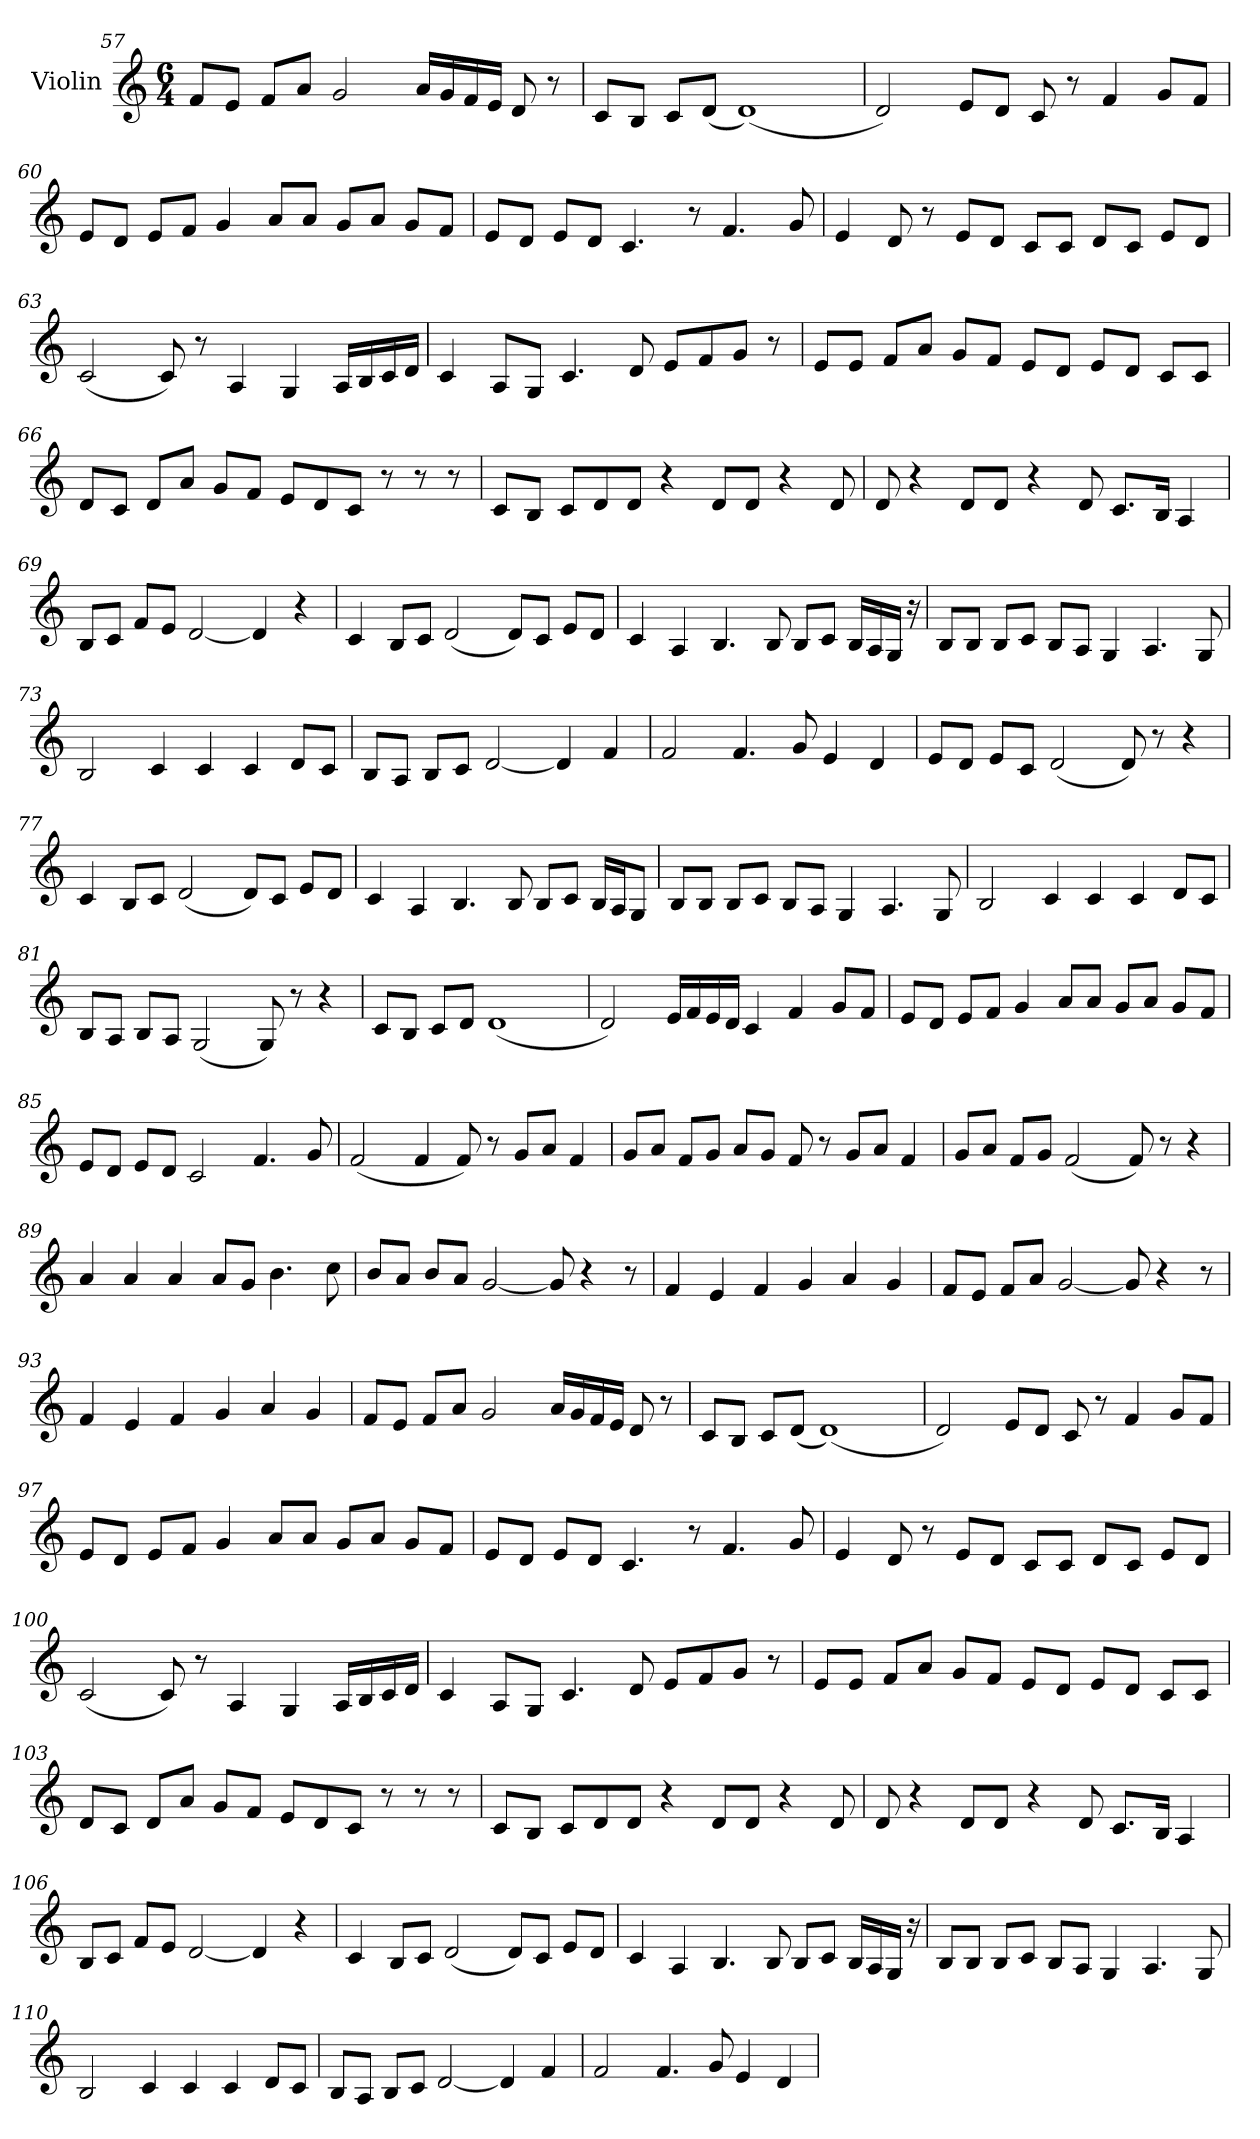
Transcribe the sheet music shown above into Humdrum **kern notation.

**kern
*part1
*staff1
*I"Violin
*clefG2
*k[]
*C:
*M6/4
=57
8f/L
8e/J
8f/L
8a/J
2g/
16a/LL
16g/
16f/
16e/JJ
8d/
8r
!!LO:LB:g=z
=58
8c/L
8B/J
8c/L
(8d/J
(1d)
=59
2d/)
8e/L
8d/J
8c/
8r
4f/
8g/L
8f/J
=60
8e/L
8d/J
8e/L
8f/J
4g/
8a/L
8a/J
8g/L
8a/J
8g/L
8f/J
!!LO:LB:g=z
=61
8e/L
8d/J
8e/L
8d/J
4.c/
8r
4.f/
8g/
=62
4e/
8d/
8r
8e/L
8d/J
8c/L
8c/J
8d/L
8c/J
8e/L
8d/J
=63
(2c/
8c/)
8r
4A/
4G/
16A/LL
16B/
16c/
16d/JJ
!!LO:LB:g=z
=64
4c/
8A/L
8G/J
4.c/
8d/
8e/L
8f/
8g/J
8r
=65
8e/L
8e/J
8f/L
8a/J
8g/L
8f/J
8e/L
8d/J
8e/L
8d/J
8c/L
8c/J
=66
8d/L
8c/J
8d/L
8a/J
8g/L
8f/J
8e/L
8d/
8c/J
8r
8r
8r
!!LO:LB:g=z
=67
8c/L
8B/J
8c/L
8d/
8d/J
4r
8d/L
8d/J
4r
8d/
=68
8d/
4r
8d/L
8d/J
4r
8d/
8.c/L
16B/Jk
4A/
=69
8B/L
8c/J
8f/L
8e/J
[2d/
4d/]
4r
!!LO:LB:g=z
=70
4c/
8B/L
8c/J
(2d/
8d/L)
8c/J
8e/L
8d/J
!!LO:LB:g=z
=71
4c/
4A/
4.B/
8B/
8B/L
8c/J
16B/LL
16A/
16G/JJ
16r
!!LO:PB:g=z
=72
8B/L
8B/J
8B/L
8c/J
8B/L
8A/J
4G/
4.A/
8G/
!!LO:LB:g=z
=73
2B/
4c/
4c/
4c/
8d/L
8c/J
!!LO:LB:g=z
=74
8B/L
8A/J
8B/L
8c/J
[2d/
4d/]
4f/
!!LO:LB:g=z
=75
2f/
4.f/
8g/
4e/
4d/
!!LO:LB:g=z
=76
8e/L
8d/J
8e/L
8c/J
(2d/
8d/)
8r
4r
!!LO:LB:g=z
=77
4c/
8B/L
8c/J
(2d/
8d/L)
8c/J
8e/L
8d/J
!!LO:LB:g=z
=78
4c/
4A/
4.B/
8B/
8B/L
8c/J
16B/LL
16A/J
8G/J
!!LO:LB:g=z
=79
8B/L
8B/J
8B/L
8c/J
8B/L
8A/J
4G/
4.A/
8G/
!!LO:PB:g=z
=80
2B/
4c/
4c/
4c/
8d/L
8c/J
!!LO:LB:g=z
=81
8B/L
8A/J
8B/L
8A/J
(2G/
8G/)
8r
4r
!!LO:LB:g=z
=82
8c/L
8B/J
8c/L
8d/J
(1d
!!LO:LB:g=z
=83
2d/)
16e/LL
16f/
16e/
16d/JJ
4c/
4f/
8g/L
8f/J
!!LO:LB:g=z
=84
8e/L
8d/J
8e/L
8f/J
4g/
8a/L
8a/J
8g/L
8a/J
8g/L
8f/J
!!LO:LB:g=z
=85
8e/L
8d/J
8e/L
8d/J
2c/
4.f/
8g/
=86
(2f/
4f/
8f/)
8r
8g/L
8a/J
4f/
=87
8g/L
8a/J
8f/L
8g/J
8a/L
8g/J
8f/
8r
8g/L
8a/J
4f/
!!LO:LB:g=z
=88
8g/L
8a/J
8f/L
8g/J
(2f/
8f/)
8r
4r
=89
4a/
4a/
4a/
8a/L
8g/J
4.b\
8cc\
=90
8b/L
8a/J
8b/L
8a/J
[2g/
8g/]
4r
8r
=91
4f/
4e/
4f/
4g/
4a/
4g/
!!LO:LB:g=z
=92
8f/L
8e/J
8f/L
8a/J
[2g/
8g/]
4r
8r
=93
4f/
4e/
4f/
4g/
4a/
4g/
=94
8f/L
8e/J
8f/L
8a/J
2g/
16a/LL
16g/
16f/
16e/JJ
8d/
8r
!!LO:PB:g=z
=95
8c/L
8B/J
8c/L
(8d/J
(1d)
=96
2d/)
8e/L
8d/J
8c/
8r
4f/
8g/L
8f/J
=97
8e/L
8d/J
8e/L
8f/J
4g/
8a/L
8a/J
8g/L
8a/J
8g/L
8f/J
!!LO:LB:g=z
=98
8e/L
8d/J
8e/L
8d/J
4.c/
8r
4.f/
8g/
=99
4e/
8d/
8r
8e/L
8d/J
8c/L
8c/J
8d/L
8c/J
8e/L
8d/J
=100
(2c/
8c/)
8r
4A/
4G/
16A/LL
16B/
16c/
16d/JJ
!!LO:LB:g=z
=101
4c/
8A/L
8G/J
4.c/
8d/
8e/L
8f/
8g/J
8r
=102
8e/L
8e/J
8f/L
8a/J
8g/L
8f/J
8e/L
8d/J
8e/L
8d/J
8c/L
8c/J
=103
8d/L
8c/J
8d/L
8a/J
8g/L
8f/J
8e/L
8d/
8c/J
8r
8r
8r
!!LO:LB:g=z
=104
8c/L
8B/J
8c/L
8d/
8d/J
4r
8d/L
8d/J
4r
8d/
=105
8d/
4r
8d/L
8d/J
4r
8d/
8.c/L
16B/Jk
4A/
=106
8B/L
8c/J
8f/L
8e/J
[2d/
4d/]
4r
!!LO:LB:g=z
=107
4c/
8B/L
8c/J
(2d/
8d/L)
8c/J
8e/L
8d/J
!!LO:LB:g=z
=108
4c/
4A/
4.B/
8B/
8B/L
8c/J
16B/LL
16A/
16G/JJ
16r
!!LO:LB:g=z
=109
8B/L
8B/J
8B/L
8c/J
8B/L
8A/J
4G/
4.A/
8G/
!!LO:LB:g=z
=110
2B/
4c/
4c/
4c/
8d/L
8c/J
!!LO:PB:g=z
=111
8B/L
8A/J
8B/L
8c/J
[2d/
4d/]
4f/
!!LO:LB:g=z
=112
2f/
4.f/
8g/
4e/
4d/
=
*-
